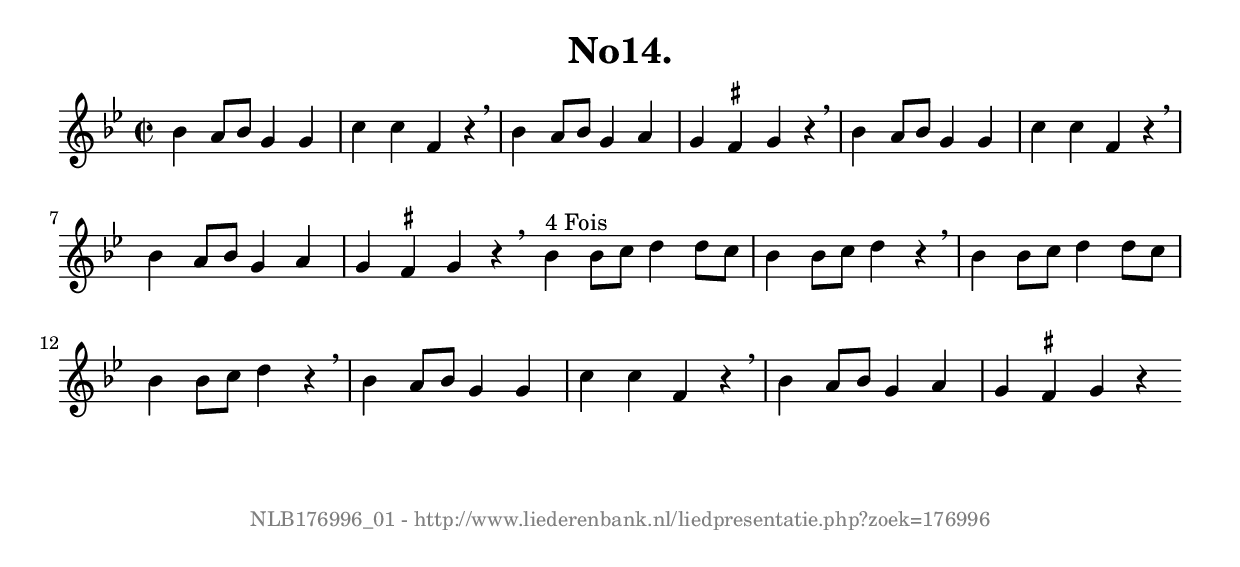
%
% produced by wce2krn 1.64 (7 June 2014)
%
\version"2.16"
#(append! paper-alist '(("long" . (cons (* 210 mm) (* 2000 mm)))))
#(set-default-paper-size "long")
sb = {\breathe}
mBreak = {\breathe }
bBreak = {\breathe }
x = {\once\override NoteHead #'style = #'cross }
gl=\glissando
itime={\override Staff.TimeSignature #'stencil = ##f }
ficta = {\once\set suggestAccidentals = ##t}
fine = {\once\override Score.RehearsalMark #'self-alignment-X = #1 \mark \markup {\italic{Fine}}}
dc = {\once\override Score.RehearsalMark #'self-alignment-X = #1 \mark \markup {\italic{D.C.}}}
dcf = {\once\override Score.RehearsalMark #'self-alignment-X = #1 \mark \markup {\italic{D.C. al Fine}}}
dcc = {\once\override Score.RehearsalMark #'self-alignment-X = #1 \mark \markup {\italic{D.C. al Coda}}}
ds = {\once\override Score.RehearsalMark #'self-alignment-X = #1 \mark \markup {\italic{D.S.}}}
dsf = {\once\override Score.RehearsalMark #'self-alignment-X = #1 \mark \markup {\italic{D.S. al Fine}}}
dsc = {\once\override Score.RehearsalMark #'self-alignment-X = #1 \mark \markup {\italic{D.S. al Coda}}}
pv = {\set Score.repeatCommands = #'((volta "1"))}
sv = {\set Score.repeatCommands = #'((volta "2"))}
tv = {\set Score.repeatCommands = #'((volta "3"))}
qv = {\set Score.repeatCommands = #'((volta "4"))}
xv = {\set Score.repeatCommands = #'((volta #f))}
\header{ tagline = ""
title = "No14."
}
\score {{
\key g \minor
\relative g'
{
\set melismaBusyProperties = #'()
\time 2/2
\tempo 4=120
\override Score.MetronomeMark #'transparent = ##t
\override Score.RehearsalMark #'break-visibility = #(vector #t #t #f)
bes4 a8 bes g4 g c c f, r \sb bes a8 bes g4 a g \ficta fis g r \mBreak \bar "|"
bes4 a8 bes g4 g c c f, r \sb bes a8 bes g4 a g \ficta fis g r \bar ":|:" \bBreak
bes4^"4 Fois" bes8 c d4 d8 c bes4 bes8 c d4 r \sb bes bes8 c d4 d8 c bes4 bes8 c d4 r \mBreak \bar "|"
bes4 a8 bes g4 g c c f, r \sb bes a8 bes g4 a g \ficta fis g r \bar ":|"
 }}
 \midi { }
 \layout {
            indent = 0.0\cm
}
}
\markup { \vspace #0 } \markup { \with-color #grey \fill-line { \center-column { \smaller "NLB176996_01 - http://www.liederenbank.nl/liedpresentatie.php?zoek=176996" } } }
